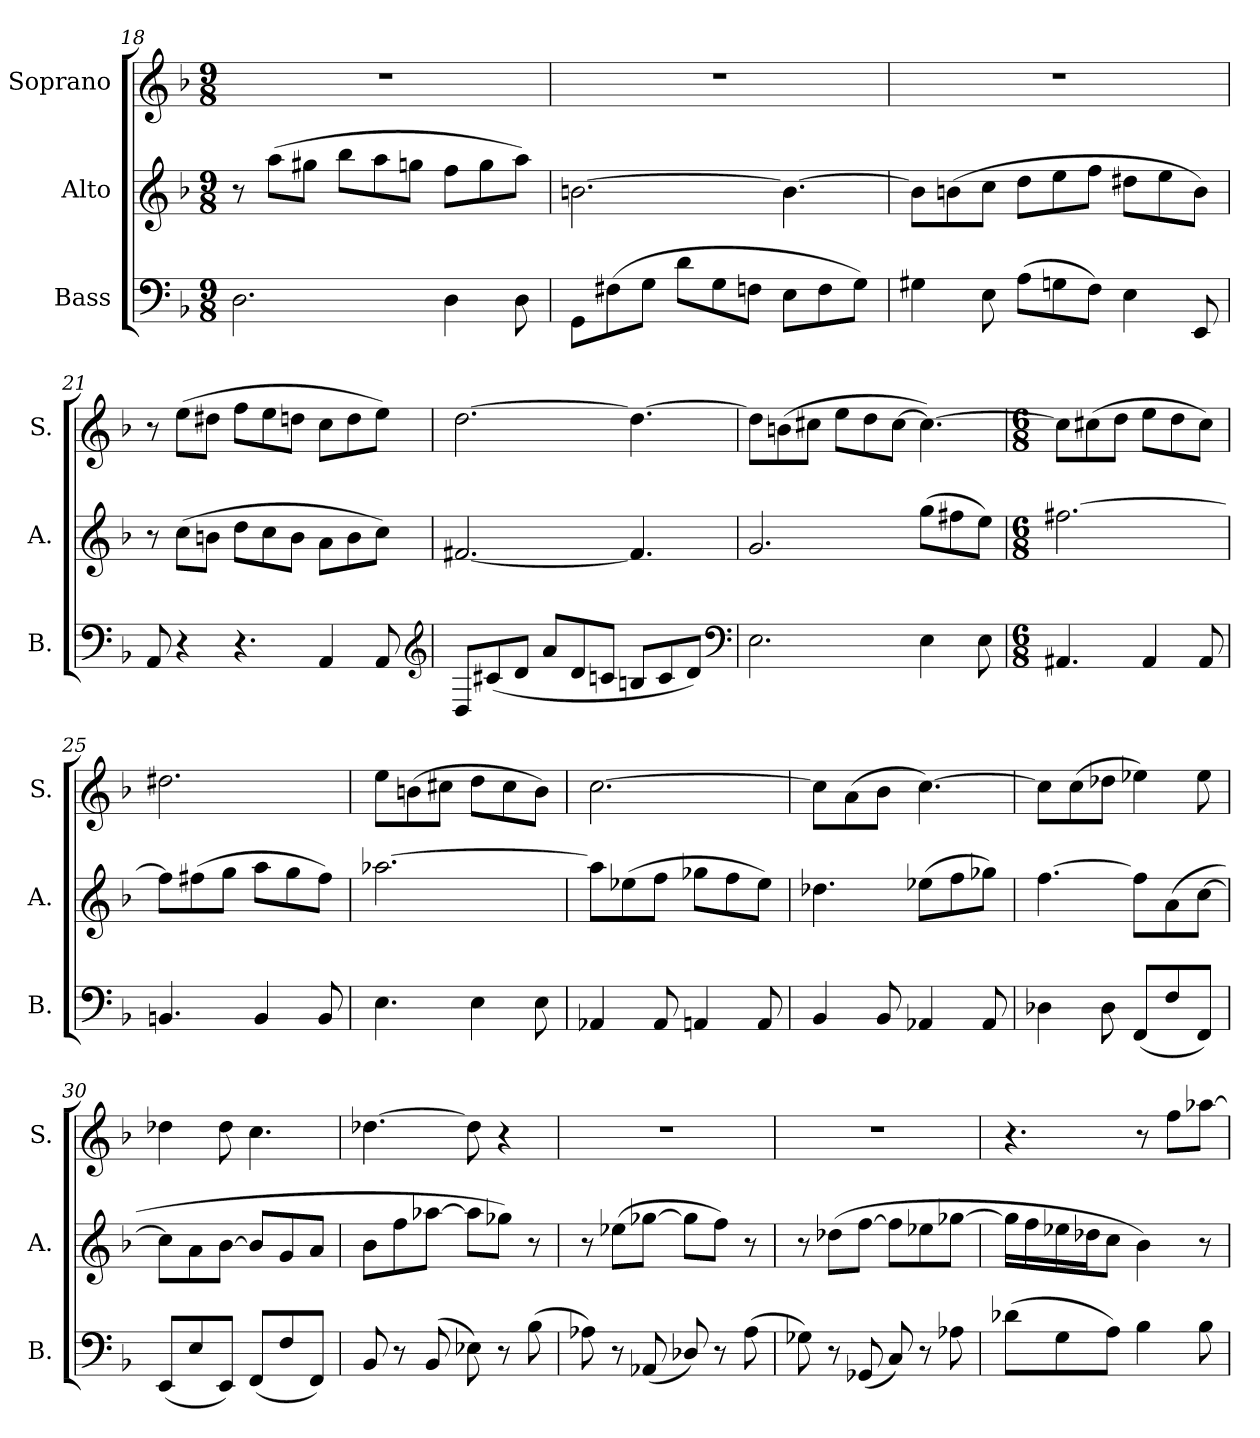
**kern	**kern	**kern
*part3	*part2	*part1
*staff3	*staff2	*staff1
*I"Bass	*I"Alto	*I"Soprano
*I'B.	*I'A.	*I'S.
*clefF4	*clefG2	*clefG2
*k[b-]	*k[b-]	*k[b-]
*F:	*F:	*F:
*M9/8	*M9/8	*M9/8
=18	=18	=18
2.D\	8r	8%9r
.	(8aa\L	.
.	8gg#X\J	.
.	8bb-\L	.
.	8aa\	.
.	8ggn\J	.
4D\	8ff\L	.
.	8gg\	.
8D\	8aa\J)	.
=19	=19	=19
8GG\L	[2.bn\	8%9r
(8F#X\	.	.
8G\J	.	.
8d\L	.	.
8G\	.	.
8Fn\J	.	.
8E\L	4.b\_	.
8F\	.	.
8G\J)	.	.
=20	=20	=20
4G#X\	8b\L]	8%9r
.	(8bn\	.
8E\	8cc\J	.
(8A\L	8dd\L	.
8Gn\	8ee\	.
8F\J)	8ff\J	.
4E\	8dd#X\L	.
.	8ee\	.
8EE/	8b\J)	.
!!LO:LB:g=z
=21	=21	=21
8AA/	8r	8r
4r	(8cc\L	(8ee\L
.	8bn\J	8dd#X\J
4.r	8dd\L	8ff\L
.	8cc\	8ee\
.	8b\J	8ddn\J
4AA/	8a\L	8cc\L
.	8b\	8dd\
8AA/	8cc\J)	8ee\J)
*clefG2	*	*
=22	=22	=22
8D/L	[2.f#X/	[2.dd\
(8c#X/	.	.
8d/J	.	.
8a/L	.	.
8d/	.	.
8cn/J	.	.
8Bn/L	4.f#/]	4.dd\_
8c/	.	.
8d/J)	.	.
*clefF4	*	*
=23	=23	=23
2.E\	2.g/	8dd\L]
.	.	(8bn\
.	.	8cc#X\J
.	.	8ee\L
.	.	8dd\
.	.	[8cc#\J
4E\	(8gg\L	4.cc#\_)
.	8ff#X\	.
8E\	8ee\J)	.
=24	=24	=24
*M6/8	*M6/8	*M6/8
4.AA#X/	[2.ff#X\	8cc#\L]
.	.	(8cc#X\
.	.	8dd\J
4AA#/	.	8ee\L
.	.	8dd\
8AA#/	.	8cc#\J)
=25	=25	=25
4.BBn/	8ff#\L]	2.dd#X\
.	(8ff#X\	.
.	8gg\J	.
4BB/	8aa\L	.
.	8gg\	.
8BB/	8ff#\J)	.
!!LO:LB:g=z
=26	=26	=26
4.E\	[2.aa-X\	8ee\L
.	.	(8bn\
.	.	8cc#X\J
4E\	.	8dd\L
.	.	8cc#\
8E\	.	8b\J)
=27	=27	=27
4AA-X/	8aa-\L]	[2.cc\
.	(8ee-X\	.
8AA-/	8ff\J	.
4AAn/	8gg-X\L	.
.	8ff\	.
8AA/	8ee-\J)	.
=28	=28	=28
4BB-/	4.dd-X\	8cc\L]
.	.	(8a\
8BB-/	.	8b-\J
4AA-X/	(8ee-X\L	[4.cc\)
.	8ff\	.
8AA-/	8gg-X\J)	.
=29	=29	=29
4D-X\	[4.ff\	8cc\L]
.	.	(8cc\
8D-\	.	8dd-X\J
(8FF/L	8ff\L]	4ee-X\)
8F/	(8a\	.
8FF/J)	[8cc\J	8ee-\
=30	=30	=30
(8EE/L	8cc\L]	4dd-X\
8E/	8a\	.
8EE/J)	[8b-\J	8dd-\
(8FF/L	8b-/L]	4.cc\
8F/	8g/	.
8FF/J)	8a/J	.
=31	=31	=31
8BB-/	8b-\L	[4.dd-X\
8r	8ff\	.
(8BB-/	[8aa-X\J	.
8E-X\)	8aa-\L]	8dd-\]
8r	8gg-X\J)	4r
(8B-\	8r	.
=32	=32	=32
8A-X\)	8r	2.r
8r	(8ee-X\L	.
(8AA-X/	[8gg-X\J	.
8D-X/)	8gg-\L]	.
8r	8ff\J)	.
(8A-\	8r	.
!!LO:LB:g=z
=33	=33	=33
8G-X\)	8r	2.r
8r	(8dd-X\L	.
(8GG-X/	[8ff\J	.
8C/)	8ff\L]	.
8r	8ee-X\	.
8A-X\	[8gg-X\J	.
=34	=34	=34
(8d-X\L	16gg-\LL]	4.r
.	16ff\	.
8G\	16ee-X\	.
.	16dd-X\J	.
8A\J)	8cc\J	.
4B-\	4b-\)	8r
.	.	8ff\L
8B-\	8r	[8aa-X\J
=	=	=
*-	*-	*-
